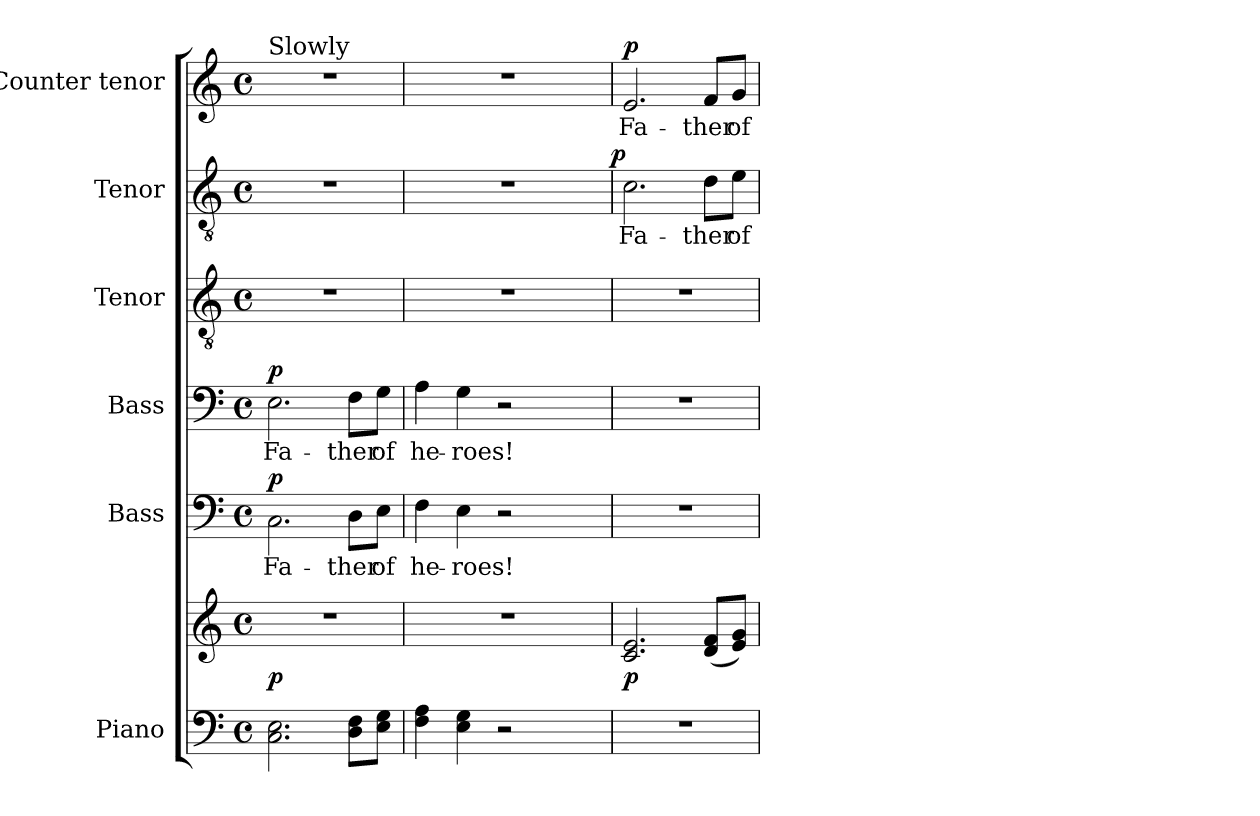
**kern	**kern	**dynam	**kern	**text	**dynam	**kern	**text	**dynam	**kern	**kern	**text	**dynam	**kern	**text	**dynam
*part6	*part6	*part6	*part5	*part5	*part5	*part4	*part4	*part4	*part3	*part2	*part2	*part2	*part1	*part1	*part1
*staff7	*staff6	*staff6/7	*staff5	*staff5	*staff5	*staff4	*staff4	*staff4	*staff3	*staff2	*staff2	*staff2	*staff1	*staff1	*staff1
*I"Piano	*	*	*I"Bass	*	*	*I"Bass	*	*	*I"Tenor	*I"Tenor	*	*	*I"Counter tenor	*	*
*I'Pno.	*	*	*I'B.	*	*	*I'B.	*	*	*I'T.	*I'T.	*	*	*	*	*
!!LO:PB:g=z
*clefF4	*clefG2	*	*clefF4	*	*	*clefF4	*	*	*clefGv2	*clefGv2	*	*	*clefG2	*	*
*	*	*	*	*	*	*	*	*	*ITrd7c12	*ITrd7c12	*	*	*	*	*
*k[]	*k[]	*	*k[]	*	*	*k[]	*	*	*k[]	*k[]	*	*	*k[]	*	*
*C:	*C:	*	*C:	*	*	*C:	*	*	*C:	*C:	*	*	*C:	*	*
*M4/4	*M4/4	*	*M4/4	*	*	*M4/4	*	*	*M4/4	*M4/4	*	*	*M4/4	*	*
*met(c)	*met(c)	*	*met(c)	*	*	*met(c)	*	*	*met(c)	*met(c)	*	*	*met(c)	*	*
*MM60	*MM60	*	*MM60	*	*	*MM60	*	*	*MM60	*MM60	*	*	*MM60	*	*
=1	=1	=1	=1	=1	=1	=1	=1	=1	=1	=1	=1	=1	=1	=1	=1
!	!	!	!	!LO:LY:b:color=#000000	!	!	!	!	!	!	!	!	!	!	!
!	!	!	!	!	!	!	!	!	!	!	!	!	!LO:TX:a:t=Slowly	!	!
!	!	!	!	!	!	!	!LO:LY:b:color=#000000	!	!	!	!	!	!	!	!
2.Ci\ 2.Ei	1r	p	2.Ci\	Fa-	p	2.Ei\	Fa-	p	1r	1r	.	.	1r	.	.
!	!	!	!	!LO:LY:b:color=#000000	!	!	!	!	!	!	!	!	!	!	!
!	!	!	!	!	!	!	!LO:LY:b:color=#000000	!	!	!	!	!	!	!	!
8Di\ 8FiL	.	.	8Di\L	-ther	.	8Fi\L	-ther	.	.	.	.	.	.	.	.
!	!	!	!	!LO:LY:b:color=#000000	!	!	!	!	!	!	!	!	!	!	!
!	!	!	!	!	!	!	!LO:LY:b:color=#000000	!	!	!	!	!	!	!	!
8Ei\ 8GiJ	.	.	8Ei\J	of	.	8Gi\J	of	.	.	.	.	.	.	.	.
=2	=2	=2	=2	=2	=2	=2	=2	=2	=2	=2	=2	=2	=2	=2	=2
!	!	!	!	!LO:LY:b:color=#000000	!	!	!	!	!	!	!	!	!	!	!
!	!	!	!	!	!	!	!LO:LY:b:color=#000000	!	!	!	!	!	!	!	!
*	*	*	*	*	*	*	*	*	*	*^	*	*	*	*	*
4Fi\ 4Ai	1r	.	4Fi\	he-	.	4Ai\	he-	.	1r	1r	2ryy	.	.	1r	.	.
!	!	!	!	!LO:LY:b:color=#000000	!	!	!	!	!	!	!	!	!	!	!	!
!	!	!	!	!	!	!	!LO:LY:b:color=#000000	!	!	!	!	!	!	!	!	!
4Ei\ 4Gi	.	.	4Ei\	-roes!	.	4Gi\	-roes!	.	.	.	.	.	.	.	.	.
2r	.	.	2r	.	.	2r	.	.	.	.	4ryy	.	.	.	.	.
.	.	.	.	.	.	.	.	.	.	.	8ryy	.	.	.	.	.
.	.	.	.	.	.	.	.	.	.	.	16ryy	.	.	.	.	.
.	.	.	.	.	.	.	.	.	.	.	32ryy	.	.	.	.	.
.	.	.	.	.	.	.	.	.	.	.	64ryy	.	.	.	.	.
.	.	.	.	.	.	.	.	.	.	.	128...ryy	.	.	.	.	.
.	.	.	.	.	.	.	.	.	.	.	1024ryy	.	p	.	.	.
*	*	*	*	*	*	*	*	*	*	*v	*v	*	*	*	*	*
=3	=3	=3	=3	=3	=3	=3	=3	=3	=3	=3	=3	=3	=3	=3	=3
*	*	*	*	*	*	*	*	*	*	*^	*	*	*	*	*
!	!	!	!	!	!	!	!	!	!	!	!	!LO:LY:b:color=#000000	!	!	!	!
*	*	*	*	*	*	*	*	*	*	*v	*v	*	*	*	*	*
*	*	*	*	*	*	*	*	*	*	*^	*	*	*	*	*
!	!	!	!	!	!	!	!	!	!	!	!	!	!	!	!LO:LY:b:color=#000000	!
*	*	*	*	*	*	*	*	*	*	*v	*v	*	*	*	*	*
1r	2.ci/ 2.ei	p	1r	.	.	1r	.	.	1r	2.Ci\	Fa-	.	2.ei/	Fa-	p
!	!	!	!	!	!	!	!	!	!	!	!LO:LY:b:color=#000000	!	!	!	!
!	!	!	!	!	!	!	!	!	!	!	!	!	!	!LO:LY:b:color=#000000	!
.	(8di/ 8fiL	.	.	.	.	.	.	.	.	8Di\L	-ther	.	8fi/L	-ther	.
!	!	!	!	!	!	!	!	!	!	!	!LO:LY:b:color=#000000	!	!	!	!
!	!	!	!	!	!	!	!	!	!	!	!	!	!	!LO:LY:b:color=#000000	!
.	8ei/ 8giJ)	.	.	.	.	.	.	.	.	8Ei\J	of	.	8gi/J	of	.
=	=	=	=	=	=	=	=	=	=	=	=	=	=	=	=
*-	*-	*-	*-	*-	*-	*-	*-	*-	*-	*-	*-	*-	*-	*-	*-
